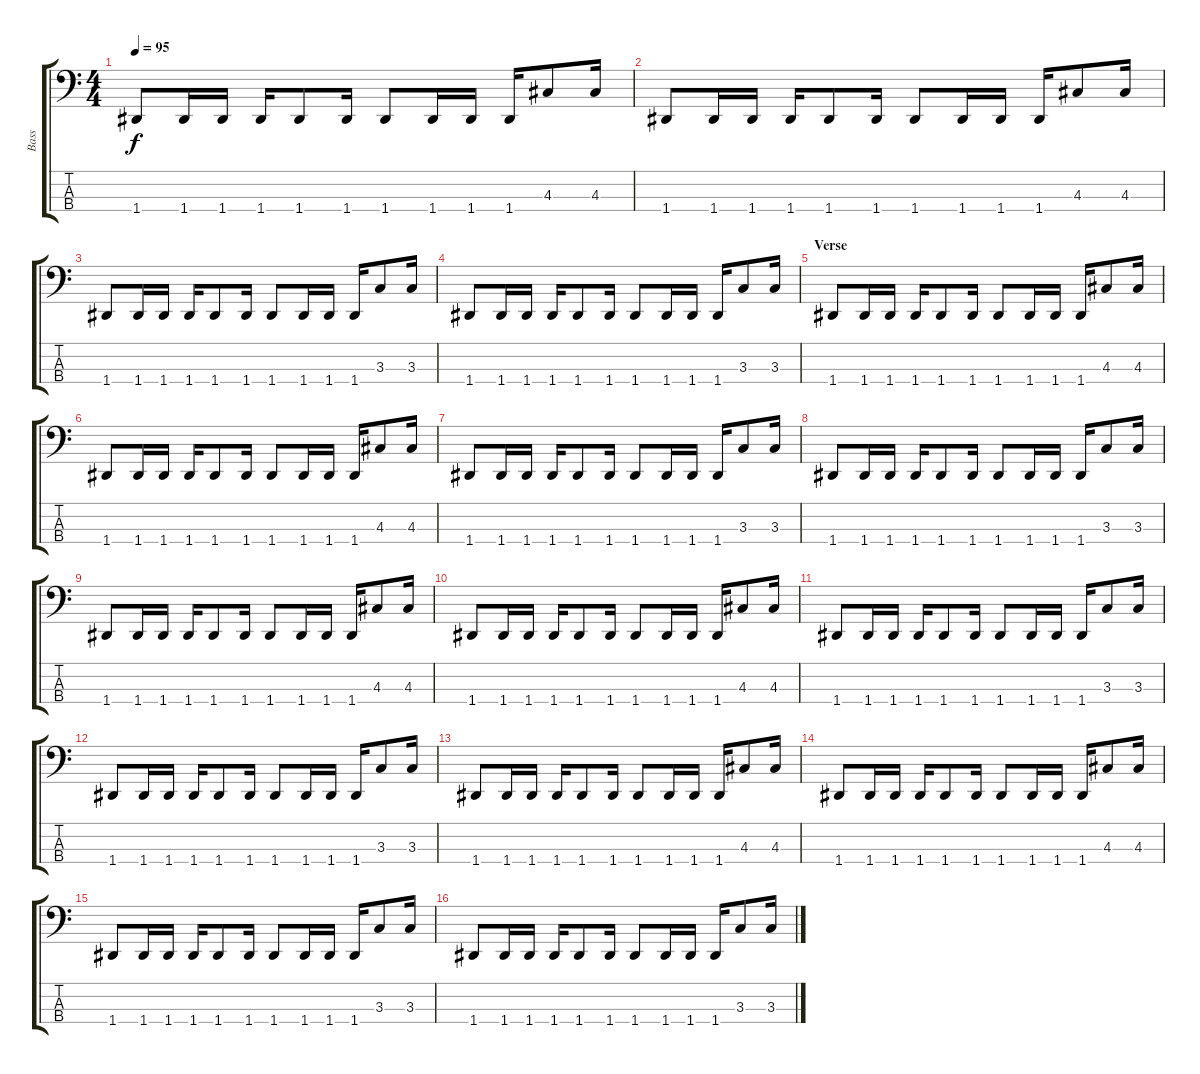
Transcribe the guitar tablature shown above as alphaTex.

\track ("Bass" "Bass") {instrument electricbassfinger}
\staff {score tabs}
\tuning (G2 D2 A1 D1) {hide}
\ts (4 4)
\tempo 95
\clef f4
\ks c
1.4.8{dy f instrument electricbassfinger} 1.4.16 1.4.16 1.4.16 1.4.8 1.4.16 1.4.8 1.4.16 1.4.16 1.4.16 4.3.8 4.3.16 |
1.4.8 1.4.16 1.4.16 1.4.16 1.4.8 1.4.16 1.4.8 1.4.16 1.4.16 1.4.16 4.3.8 4.3.16 |
1.4.8 1.4.16 1.4.16 1.4.16 1.4.8 1.4.16 1.4.8 1.4.16 1.4.16 1.4.16 3.3.8 3.3.16 |
1.4.8 1.4.16 1.4.16 1.4.16 1.4.8 1.4.16 1.4.8 1.4.16 1.4.16 1.4.16 3.3.8 3.3.16 |
\section ("" "Verse")
1.4.8 1.4.16 1.4.16 1.4.16 1.4.8 1.4.16 1.4.8 1.4.16 1.4.16 1.4.16 4.3.8 4.3.16 |
1.4.8 1.4.16 1.4.16 1.4.16 1.4.8 1.4.16 1.4.8 1.4.16 1.4.16 1.4.16 4.3.8 4.3.16 |
1.4.8 1.4.16 1.4.16 1.4.16 1.4.8 1.4.16 1.4.8 1.4.16 1.4.16 1.4.16 3.3.8 3.3.16 |
1.4.8 1.4.16 1.4.16 1.4.16 1.4.8 1.4.16 1.4.8 1.4.16 1.4.16 1.4.16 3.3.8 3.3.16 |
1.4.8 1.4.16 1.4.16 1.4.16 1.4.8 1.4.16 1.4.8 1.4.16 1.4.16 1.4.16 4.3.8 4.3.16 |
1.4.8 1.4.16 1.4.16 1.4.16 1.4.8 1.4.16 1.4.8 1.4.16 1.4.16 1.4.16 4.3.8 4.3.16 |
1.4.8 1.4.16 1.4.16 1.4.16 1.4.8 1.4.16 1.4.8 1.4.16 1.4.16 1.4.16 3.3.8 3.3.16 |
1.4.8 1.4.16 1.4.16 1.4.16 1.4.8 1.4.16 1.4.8 1.4.16 1.4.16 1.4.16 3.3.8 3.3.16 |
1.4.8 1.4.16 1.4.16 1.4.16 1.4.8 1.4.16 1.4.8 1.4.16 1.4.16 1.4.16 4.3.8 4.3.16 |
1.4.8 1.4.16 1.4.16 1.4.16 1.4.8 1.4.16 1.4.8 1.4.16 1.4.16 1.4.16 4.3.8 4.3.16 |
1.4.8 1.4.16 1.4.16 1.4.16 1.4.8 1.4.16 1.4.8 1.4.16 1.4.16 1.4.16 3.3.8 3.3.16 |
1.4.8 1.4.16 1.4.16 1.4.16 1.4.8 1.4.16 1.4.8 1.4.16 1.4.16 1.4.16 3.3.8 3.3.16
